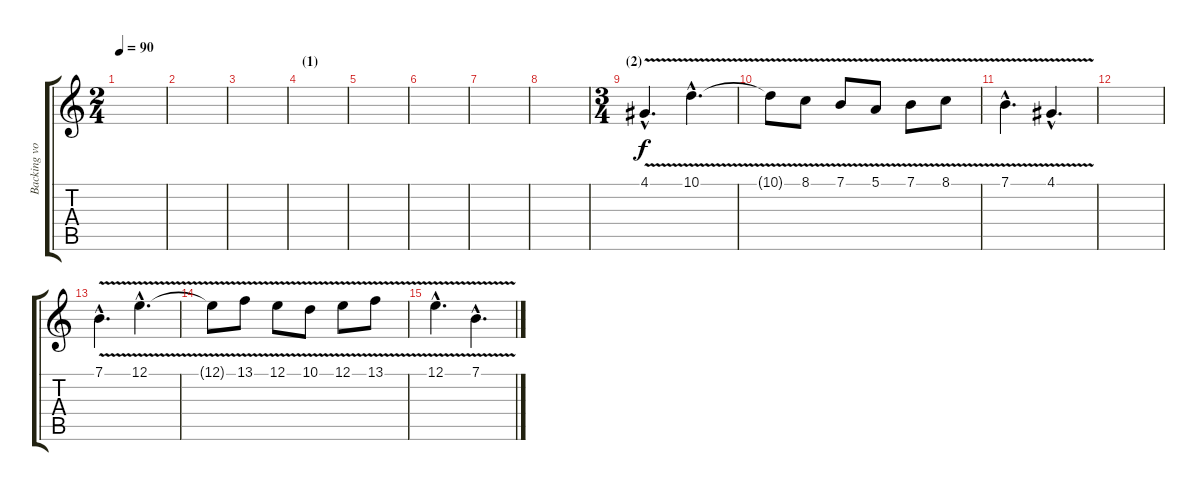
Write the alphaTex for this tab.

\track ("Backing vocals + effects" "Backing vo") {instrument choiraahs}
\staff {score tabs}
\tuning (E4 B3 G3 D3 A2 E2) {hide}
\ts (2 4)
\tempo 90
\clef g2
\ks c
|
|
|
\section ("" "(1)")
|
|
|
|
|
\ts (3 4)
\section ("" "(2)")
4.1{v hac}.4{d volume 16 instrument choiraahs} 10.1{v hac}.4{d} |
10.1{t}.8 8.1{v}.8 7.1{v}.8 5.1{v}.8 7.1{v}.8 8.1{v}.8 |
7.1{v hac}.4{d} 4.1{v hac}.4{d} |
|
7.1{v hac}.4{d} 12.1{v hac}.4{d} |
12.1{t}.8 13.1{v}.8 12.1{v}.8 10.1{v}.8 12.1{v}.8 13.1{v}.8 |
12.1{v hac}.4{d} 7.1{v hac}.4{d}
